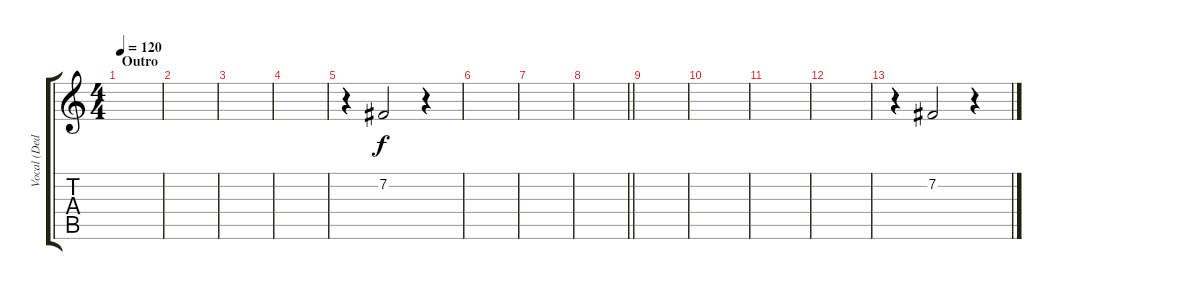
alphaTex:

\track ("Vocal (Dedy)" "Vocal (Ded") {instrument harmonica}
\staff {score tabs}
\tuning (E4 B3 G3 D3 A2 E2) {hide}
\ts (4 4)
\section ("" "Outro")
\tempo 120
\clef g2
\ks c
|
|
|
|
r.4 7.2.2 r.4 |
|
|
\barLineRight lightlight
|
|
|
|
|
r.4 7.2.2 r.4
